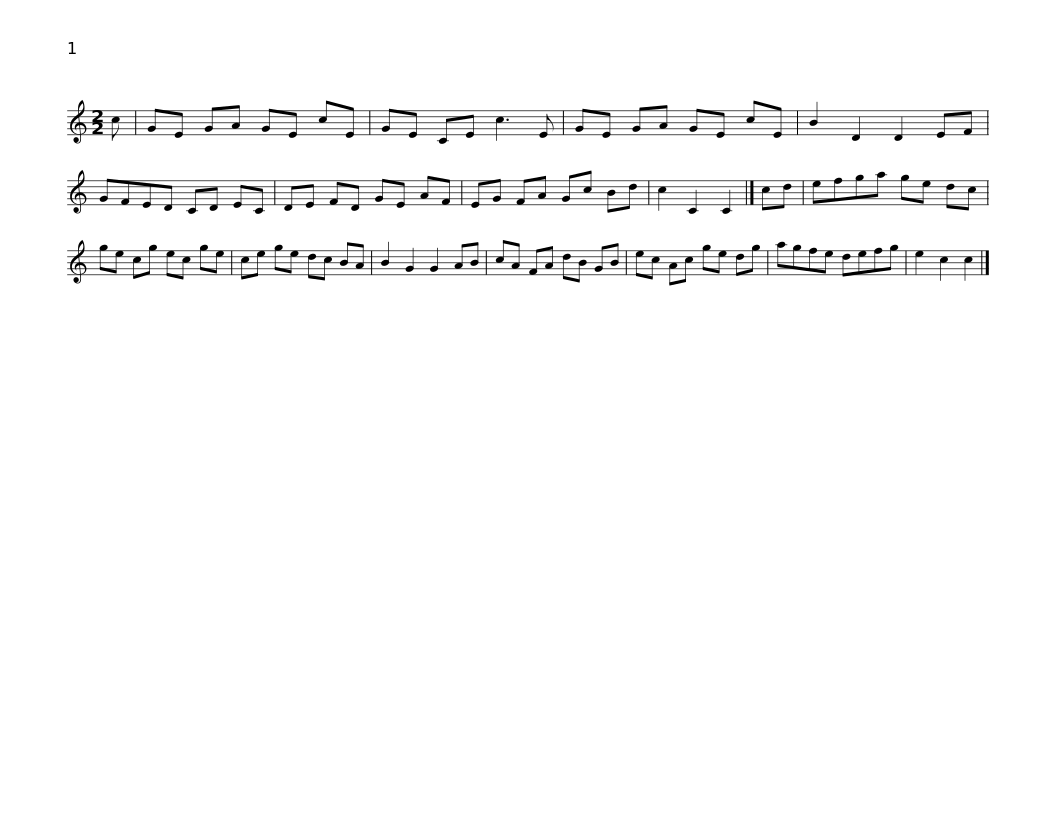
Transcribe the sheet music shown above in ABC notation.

X:1
L:1/8
M:2/2
I:linebreak $
K:C
V:1 treble
V:1
 c | GE GA GE cE | GE CE c3 E | GE GA GE cE | B2 D2 D2 EF | %5
 GFED CD EC | DE FD GE AF |$ EG FA Gc Bd | c2 C2 C2 |] cd | %10
 efga ge dc | ge cg ec ge | ce ge dc BA | B2 G2 G2 AB |$ cA FA dB GB | %15
 ec Ac ge dg | agfe defg | e2 c2 c2 |] %18
